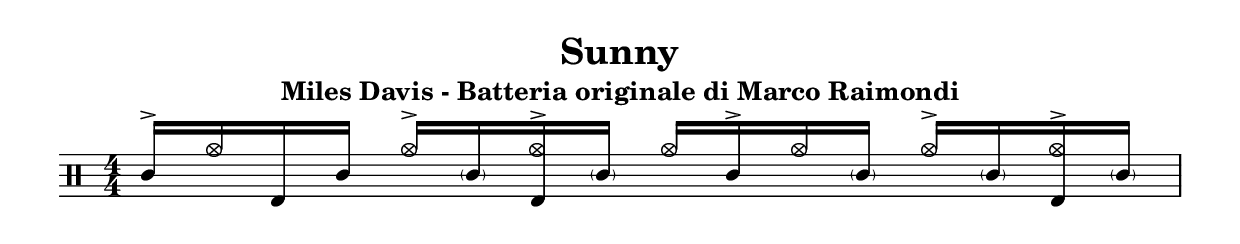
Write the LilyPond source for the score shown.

\version "2.18.2"
\include "../layout/layout.ly"

\header {
  title = "Sunny"
  subtitle = "Miles Davis - Batteria originale di Marco Raimondi"
}

\score {
  \new DrumStaff <<
    %\tempo 4 = 85
    \drummode {
      \time 4/4
      <<
        \new DrumVoice {
          \voiceUP
          sn16\accent hha bd sn
          hha16\accent \parenthesize sn <hha bd>\accent \parenthesize sn
          hha16 sn\accent hha \parenthesize sn
          hha16\accent \parenthesize sn <hha bd>\accent \parenthesize sn

        }
      >>
      %\break
    }
  >>
}

